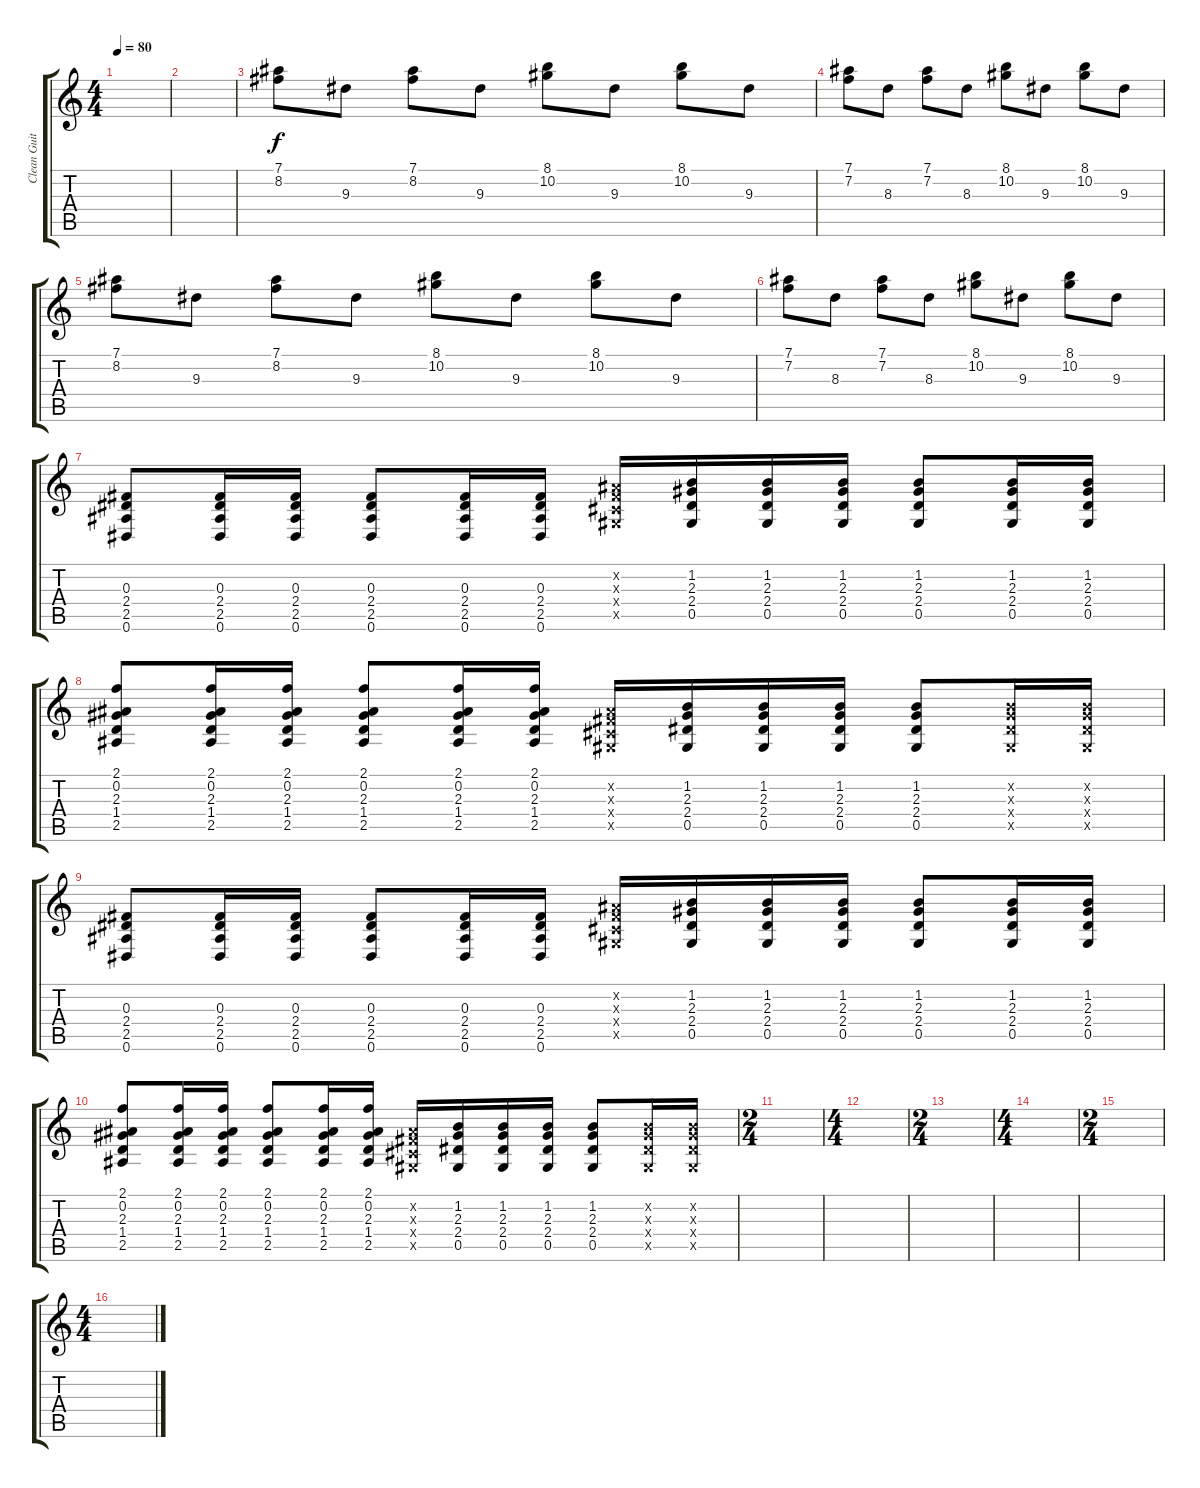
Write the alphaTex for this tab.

\track ("Clean Guitar 1- James" "Clean Guit") {instrument electricguitarclean}
\staff {score tabs}
\tuning (Eb4 Bb3 Gb3 Db3 Ab2 Eb2) {hide}
\ts (4 4)
\tempo 80
\clef g2
\ks c
|
|
(7.1 8.2).8 9.3.8 (7.1 8.2).8 9.3.8 (8.1 10.2).8 9.3.8 (8.1 10.2).8 9.3.8 |
(7.1 7.2).8 8.3.8 (7.1 7.2).8 8.3.8 (8.1 10.2).8 9.3.8 (8.1 10.2).8 9.3.8 |
(7.1 8.2).8 9.3.8 (7.1 8.2).8 9.3.8 (8.1 10.2).8 9.3.8 (8.1 10.2).8 9.3.8 |
(7.1 7.2).8 8.3.8 (7.1 7.2).8 8.3.8 (8.1 10.2).8 9.3.8 (8.1 10.2).8 9.3.8 |
(0.3 2.4 2.5 0.6).8 (0.3 2.4 2.5 0.6).16 (0.3 2.4 2.5 0.6).16 (0.3 2.4 2.5 0.6).8 (0.3 2.4 2.5 0.6).16 (0.3 2.4 2.5 0.6).16 (0.2{x} 0.3{x} 0.4{x} 0.5{x}).16 (1.2 2.3 2.4 0.5).16 (1.2 2.3 2.4 0.5).16 (1.2 2.3 2.4 0.5).16 (1.2 2.3 2.4 0.5).8 (1.2 2.3 2.4 0.5).16 (1.2 2.3 2.4 0.5).16 |
(2.1 0.2 2.3 1.4 2.5).8 (2.1 0.2 2.3 1.4 2.5).16 (2.1 0.2 2.3 1.4 2.5).16 (2.1 0.2 2.3 1.4 2.5).8 (2.1 0.2 2.3 1.4 2.5).16 (2.1 0.2 2.3 1.4 2.5).16 (0.2{x} 0.3{x} 0.4{x} 0.5{x}).16 (1.2 2.3 2.4 0.5).16 (1.2 2.3 2.4 0.5).16 (1.2 2.3 2.4 0.5).16 (1.2 2.3 2.4 0.5).8 (1.2{x} 2.3{x} 2.4{x} 0.5{x}).16 (1.2{x} 2.3{x} 2.4{x} 0.5{x}).16 |
(0.3 2.4 2.5 0.6).8 (0.3 2.4 2.5 0.6).16 (0.3 2.4 2.5 0.6).16 (0.3 2.4 2.5 0.6).8 (0.3 2.4 2.5 0.6).16 (0.3 2.4 2.5 0.6).16 (0.2{x} 0.3{x} 0.4{x} 0.5{x}).16 (1.2 2.3 2.4 0.5).16 (1.2 2.3 2.4 0.5).16 (1.2 2.3 2.4 0.5).16 (1.2 2.3 2.4 0.5).8 (1.2 2.3 2.4 0.5).16 (1.2 2.3 2.4 0.5).16 |
(2.1 0.2 2.3 1.4 2.5).8 (2.1 0.2 2.3 1.4 2.5).16 (2.1 0.2 2.3 1.4 2.5).16 (2.1 0.2 2.3 1.4 2.5).8 (2.1 0.2 2.3 1.4 2.5).16 (2.1 0.2 2.3 1.4 2.5).16 (0.2{x} 0.3{x} 0.4{x} 0.5{x}).16 (1.2 2.3 2.4 0.5).16 (1.2 2.3 2.4 0.5).16 (1.2 2.3 2.4 0.5).16 (1.2 2.3 2.4 0.5).8 (1.2{x} 2.3{x} 2.4{x} 0.5{x}).16 (1.2{x} 2.3{x} 2.4{x} 0.5{x}).16 |
\ts (2 4)
|
\ts (4 4)
|
\ts (2 4)
|
\ts (4 4)
|
\ts (2 4)
|
\ts (4 4)
